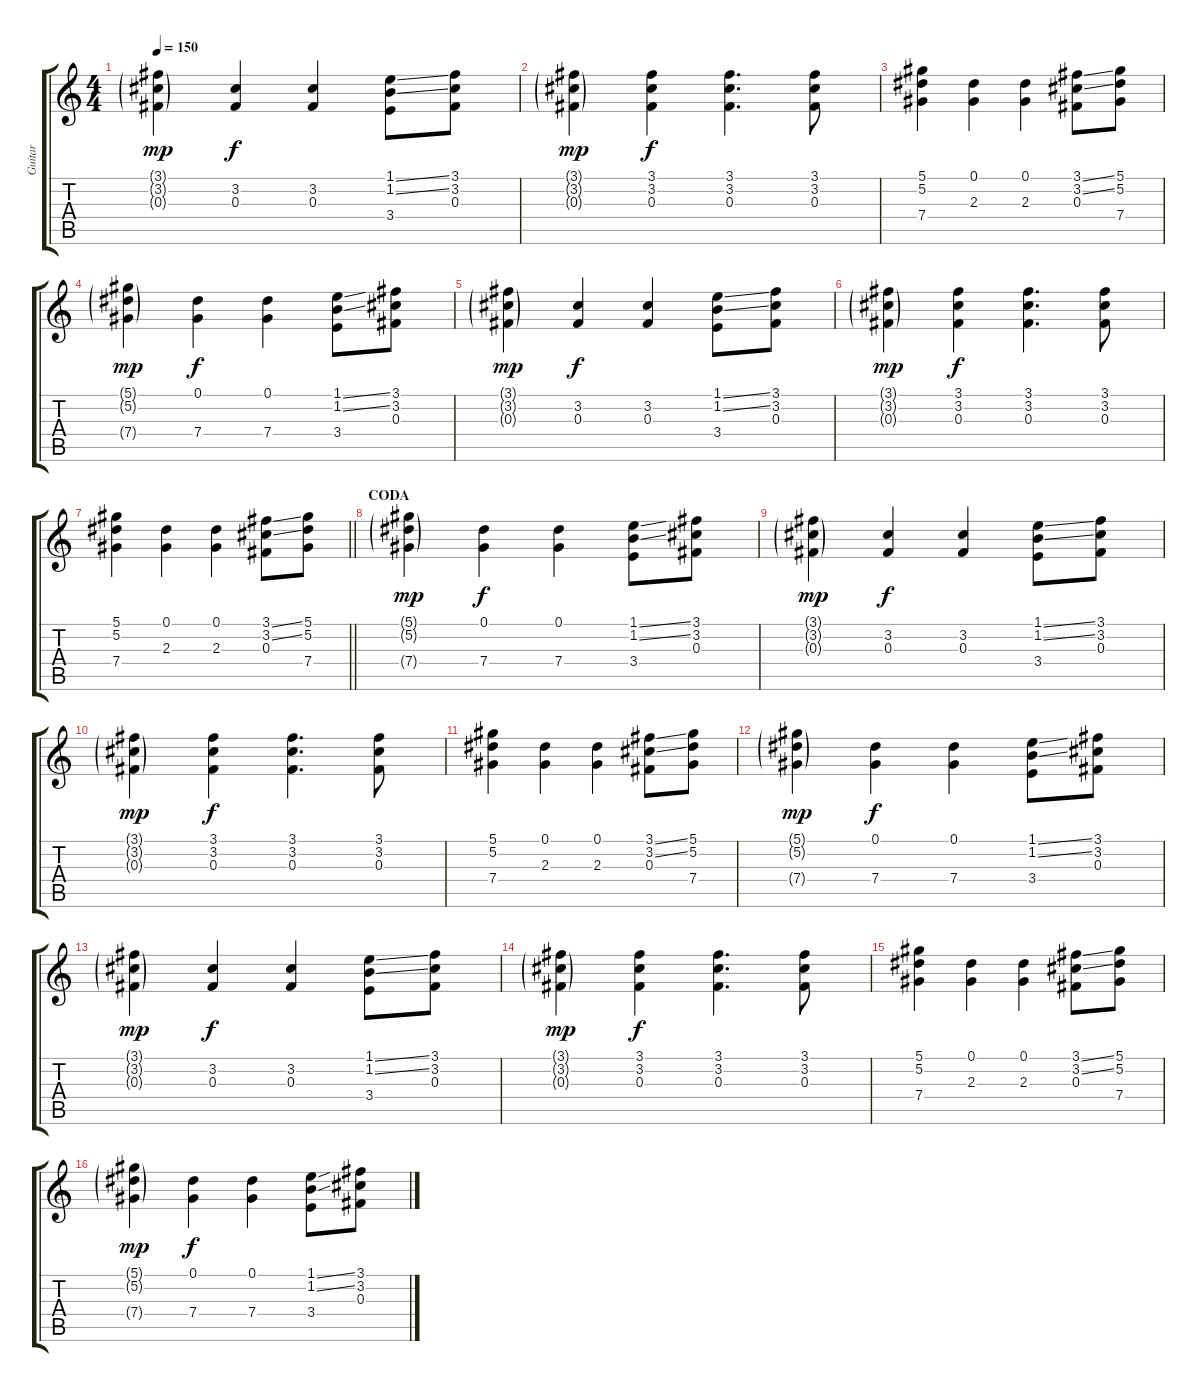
\track ("Guitar" "Guitar") {instrument acousticguitarsteel}
\staff {score tabs}
\tuning (Eb4 Bb3 Gb3 Db3 Ab2 Eb2) {hide}
\ts (4 4)
\tempo 150
\clef g2
\ks c
(3.1{g} 3.2{g} 0.3{g}).4{dy mp} (3.2 0.3).4{dy f} (3.2 0.3).4 (1.1{ss} 1.2{ss} 3.4).8 (3.1 3.2 0.3).8 |
(3.1{g} 3.2{g} 0.3{g}).4{dy mp} (3.1 3.2 0.3).4{dy f} (3.1 3.2 0.3).4{d} (3.1 3.2 0.3).8 |
(5.1 5.2 7.4).4 (0.1 2.3).4 (0.1 2.3).4 (3.1{ss} 3.2{ss} 0.3).8 (5.1 5.2 7.4).8 |
(5.1{g} 5.2{g} 7.4{g}).4{dy mp} (0.1 7.4).4{dy f} (0.1 7.4).4 (1.1{ss} 1.2{ss} 3.4).8 (3.1 3.2 0.3).8 |
(3.1{g} 3.2{g} 0.3{g}).4{dy mp} (3.2 0.3).4{dy f} (3.2 0.3).4 (1.1{ss} 1.2{ss} 3.4).8 (3.1 3.2 0.3).8 |
(3.1{g} 3.2{g} 0.3{g}).4{dy mp} (3.1 3.2 0.3).4{dy f} (3.1 3.2 0.3).4{d} (3.1 3.2 0.3).8 |
\barLineRight lightlight
(5.1 5.2 7.4).4 (0.1 2.3).4 (0.1 2.3).4 (3.1{ss} 3.2{ss} 0.3).8 (5.1 5.2 7.4).8 |
\section ("" "CODA")
(5.1{g} 5.2{g} 7.4{g}).4{dy mp} (0.1 7.4).4{dy f} (0.1 7.4).4 (1.1{ss} 1.2{ss} 3.4).8 (3.1 3.2 0.3).8 |
(3.1{g} 3.2{g} 0.3{g}).4{dy mp} (3.2 0.3).4{dy f} (3.2 0.3).4 (1.1{ss} 1.2{ss} 3.4).8 (3.1 3.2 0.3).8 |
(3.1{g} 3.2{g} 0.3{g}).4{dy mp} (3.1 3.2 0.3).4{dy f} (3.1 3.2 0.3).4{d} (3.1 3.2 0.3).8 |
(5.1 5.2 7.4).4 (0.1 2.3).4 (0.1 2.3).4 (3.1{ss} 3.2{ss} 0.3).8 (5.1 5.2 7.4).8 |
(5.1{g} 5.2{g} 7.4{g}).4{dy mp} (0.1 7.4).4{dy f} (0.1 7.4).4 (1.1{ss} 1.2{ss} 3.4).8 (3.1 3.2 0.3).8 |
(3.1{g} 3.2{g} 0.3{g}).4{dy mp} (3.2 0.3).4{dy f} (3.2 0.3).4 (1.1{ss} 1.2{ss} 3.4).8 (3.1 3.2 0.3).8 |
(3.1{g} 3.2{g} 0.3{g}).4{dy mp} (3.1 3.2 0.3).4{dy f} (3.1 3.2 0.3).4{d} (3.1 3.2 0.3).8 |
(5.1 5.2 7.4).4 (0.1 2.3).4 (0.1 2.3).4 (3.1{ss} 3.2{ss} 0.3).8 (5.1 5.2 7.4).8 |
(5.1{g} 5.2{g} 7.4{g}).4{dy mp} (0.1 7.4).4{dy f} (0.1 7.4).4 (1.1{ss} 1.2{ss} 3.4).8 (3.1 3.2 0.3).8
